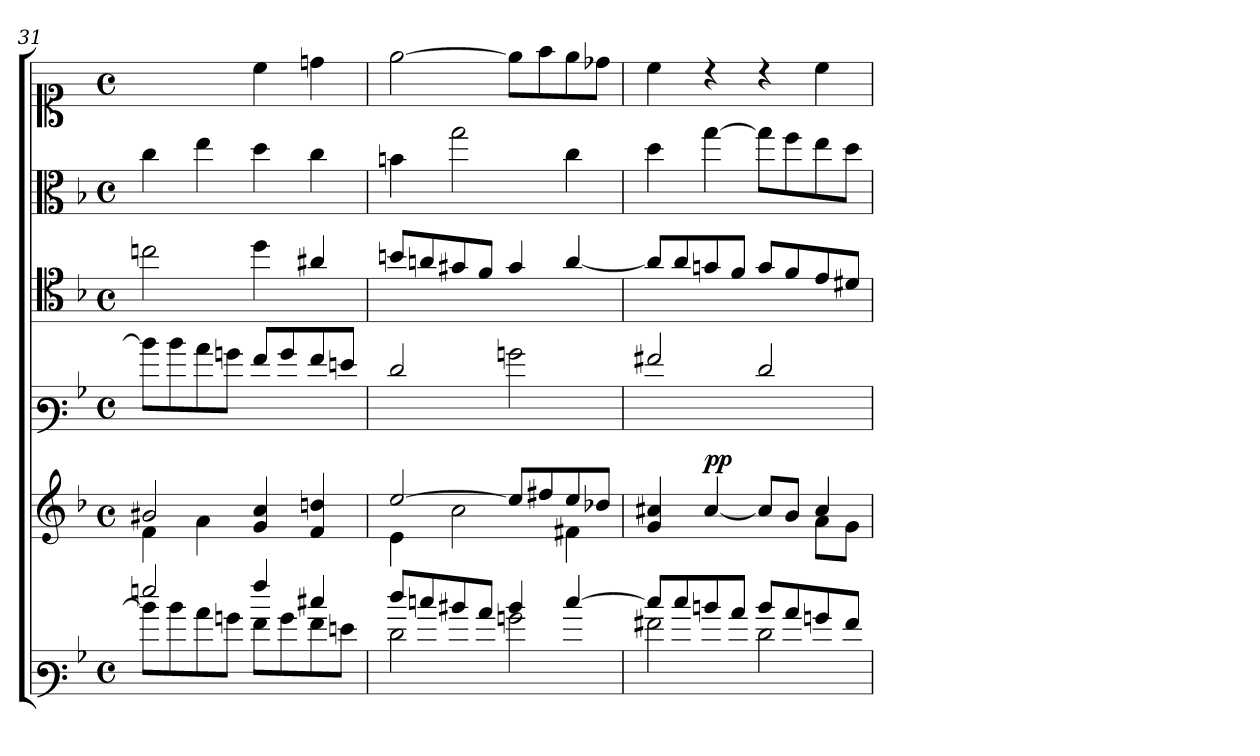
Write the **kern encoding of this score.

**kern	**kern	**dynam	**kern	**kern	**kern	**kern
*part5	*part5	*part5	*part4	*part3	*part2	*part1
*staff6	*staff5	*staff5/6	*staff4	*staff3	*staff2	*staff1
*clefF3	*clefG3	*	*clefF3	*clefC4	*clefC3	*clefC1
*k[b-]	*k[b-]	*	*k[b-]	*k[b-]	*k[b-]	*
*M4/4	*M4/4	*	*M4/4	*M4/4	*M4/4	*M4/4
*met(c)	*met(c)	*	*met(c)	*met(c)	*met(c)	*met(c)
=31	=31	=31	=31	=31	=31	=31
*^	*^	*	*	*	*	*
2ggn/	8dd\L]	2g#X/	4d\	.	8dd\L]	2ccn\	4cc\	2ryy
.	8dd\	.	.	.	8dd\	.	.	.
.	8cc\	.	4f\	.	8cc\	.	4ee\	.
.	8b\J	.	.	.	8b\J	.	.	.
4aa/	8a\L	4e/ 4a/	2ryy	.	8a/L	4dd\	4dd\	4cc\
.	8b\	.	.	.	8b/	.	.	.
4ee#X/	8a\	4d/ 4bn/	.	.	8a/	4a#X/	4cc\	4ddn\
.	8gn\J	.	.	.	8gn/J	.	.	.
=32	=32	=32	=32	=32	=32	=32	=32	=32
8ff/L	2f\	[>2cc/	4c\	.	2f/	8b/L	4bn\	[>2ee\
8een/	.	.	.	.	.	8an/	.	.
8dd#X/	.	.	2a\	.	.	8g#X/	2gg\	.
8cc/J	.	.	.	.	.	8f/J	.	.
4dd#/	2b\	8cc/L]	.	.	2b\	4g#/	.	8ee\L]
.	.	8dd#/	.	.	.	.	.	8ff\
[>4ee/	.	8cc/	4d#\	.	.	[<4a/	4cc\	8ee\
.	.	8b-X/J	.	.	.	.	.	8dd-X\J
=33	=33	=33	=33	=33	=33	=33	=33	=33
8ee/L]	2a#X\	4e/ 4a#/	2.ryy	.	2a#X/	8a/L]	4dd\	4cc\
8ee/	.	.	.	.	.	8a/	.	.
!	!	!	!	!LO:DY:a	!	!	!	!
8ddn/	.	[<4a#/	.	pp	.	8gn/	[>4gg\	4rb
8cc/J	.	.	.	.	.	8f/J	.	.
8dd/L	2f\	8a#/L]	.	.	2f/	8g/L	8gg\L]	4rb
8cc/	.	8g/J	.	.	.	8f/	8ff\	.
8b/	.	4a#/	8f\L	.	.	8e/	8ee\	4cc\
8a#/J	.	.	8e\J	.	.	8d#X/J	8dd\J	.
*v	*v	*	*	*	*	*	*	*
*	*v	*v	*	*	*	*	*
=	=	=	=	=	=	=
*-	*-	*-	*-	*-	*-	*-
